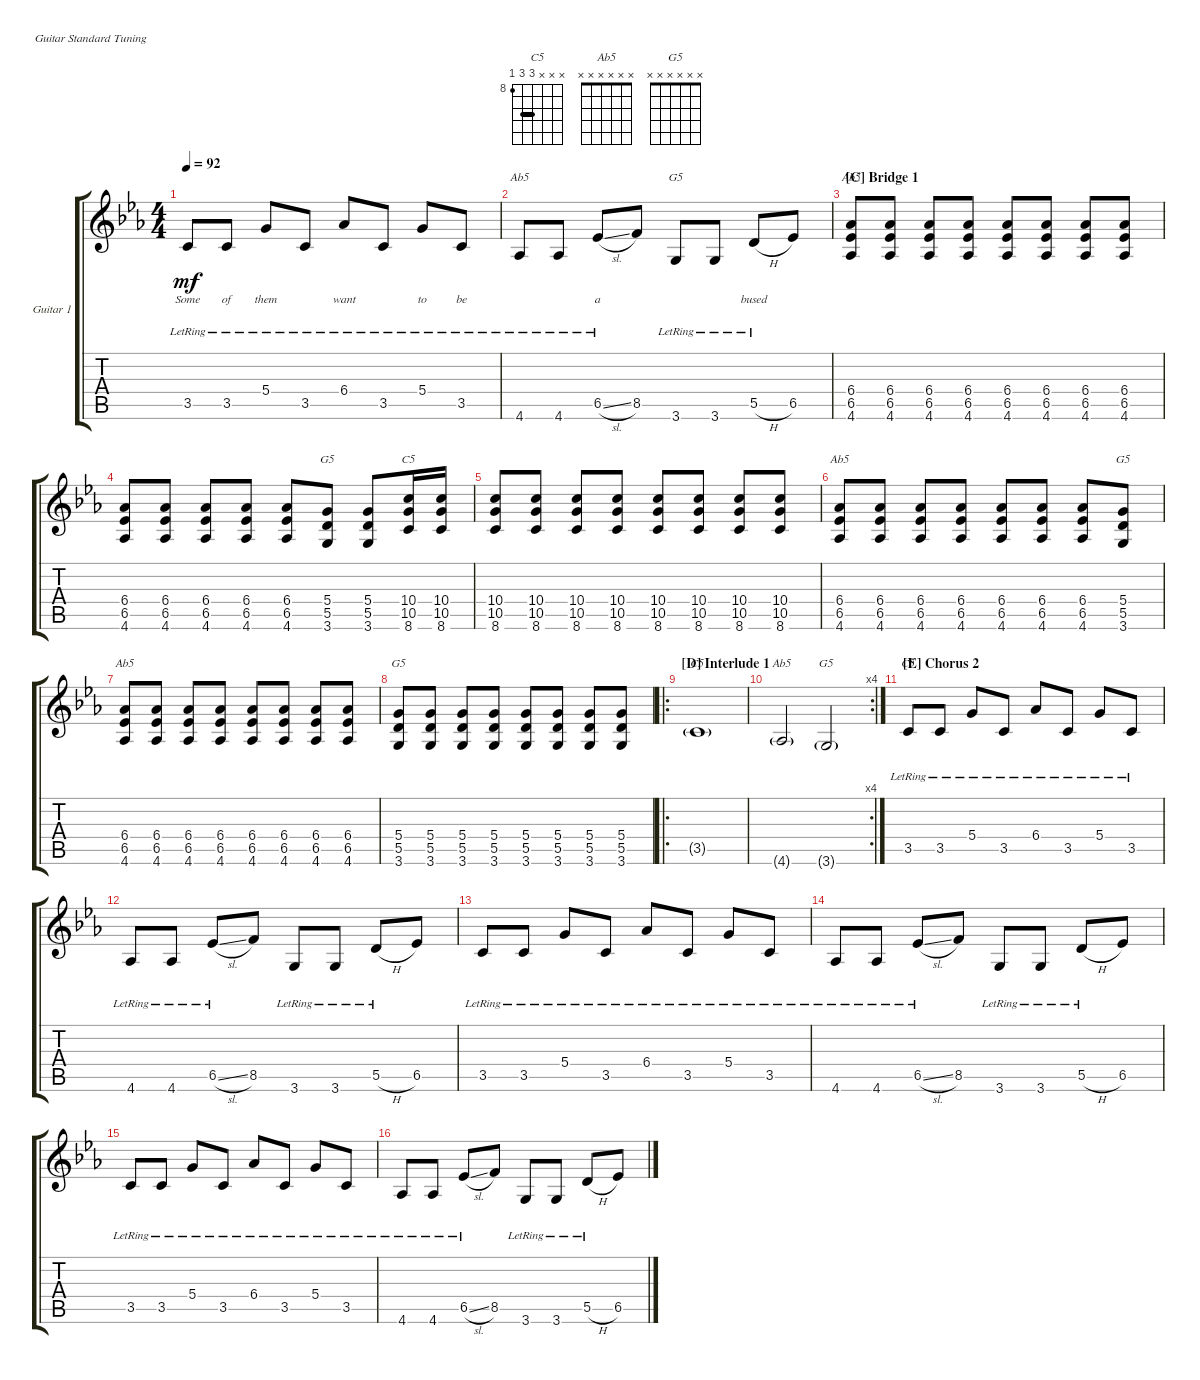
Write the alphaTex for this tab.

\defaultSystemsLayout 4
\bracketExtendMode groupsimilarinstruments
\firstSystemTrackNameOrientation horizontal
\otherSystemsTrackNameOrientation horizontal
\track ("Guitar 1" "Guitar 1") {instrument overdrivenguitar}
\staff {score tabs}
\tuning (E4 B3 G3 D3 A2 E2)
\chord ("C5" x x x 5 3 x)
\chord ("C5" x x x x x x)
\chord ("Ab5" x x x x 6 4) {firstfret 4}
\chord ("G5" x x x x 5 3)
\chord ("Ab5" x x x 6 6 4) {firstfret 4 barre 6}
\chord ("G5" x x x 5 5 3) {barre 5}
\chord ("C5" x x x 10 10 8) {firstfret 8 barre 10}
\chord ("Ab5" x x x x x x)
\chord ("G5" x x x x x x)
\ts (4 4)
\tempo 92
\clef g2
\ks cminor
3.5{lr}.8{lyrics (0 "Some") lyrics (1 "") lyrics (2 "") lyrics (3 "") lyrics (4 "") dy mf} 3.5{lr}.8{lyrics (0 "of") lyrics (1 "") lyrics (2 "") lyrics (3 "") lyrics (4 "")} 5.4{lr}.8{lyrics (0 "them") lyrics (1 "") lyrics (2 "") lyrics (3 "") lyrics (4 "")} 3.5{lr}.8{lyrics (0 "") lyrics (1 "") lyrics (2 "") lyrics (3 "") lyrics (4 "")} 6.4{lr}.8{lyrics (0 "want") lyrics (1 "") lyrics (2 "") lyrics (3 "") lyrics (4 "")} 3.5{lr}.8{lyrics (0 "") lyrics (1 "") lyrics (2 "") lyrics (3 "") lyrics (4 "")} 5.4{lr}.8{lyrics (0 "to") lyrics (1 "") lyrics (2 "") lyrics (3 "") lyrics (4 "")} 3.5{lr}.8{lyrics (0 "be") lyrics (1 "") lyrics (2 "") lyrics (3 "") lyrics (4 "")} |
4.6{lr}.8{ch "Ab5" lyrics (0 "") lyrics (1 "") lyrics (2 "") lyrics (3 "") lyrics (4 "")} 4.6{lr}.8{lyrics (0 "") lyrics (1 "") lyrics (2 "") lyrics (3 "") lyrics (4 "")} 6.5{sl lr}.8{lyrics (0 "a") lyrics (1 "") lyrics (2 "") lyrics (3 "") lyrics (4 "")} 8.5.8{lyrics (0 "") lyrics (1 "") lyrics (2 "") lyrics (3 "") lyrics (4 "")} 3.6{lr}.8{ch "G5" lyrics (0 "") lyrics (1 "") lyrics (2 "") lyrics (3 "") lyrics (4 "")} 3.6{lr}.8{lyrics (0 "") lyrics (1 "") lyrics (2 "") lyrics (3 "") lyrics (4 "")} 5.5{h lr}.8{lyrics (0 "bused") lyrics (1 "") lyrics (2 "") lyrics (3 "") lyrics (4 "")} 6.5.8{lyrics (0 "") lyrics (1 "") lyrics (2 "") lyrics (3 "") lyrics (4 "")} |
\section ("C" "Bridge 1")
(4.6 6.5 6.4).8{ch "Ab5" lyrics (0 "") lyrics (1 "") lyrics (2 "") lyrics (3 "") lyrics (4 "")} (4.6 6.5 6.4).8 (6.4 4.6 6.5).8 (4.6 6.5 6.4).8 (4.6 6.5 6.4).8 (6.4 4.6 6.5).8 (4.6 6.5 6.4).8 (6.4 4.6 6.5).8 |
(4.6 6.5 6.4).8 (6.4 4.6 6.5).8 (4.6 6.5 6.4).8 (6.4 4.6 6.5).8 (4.6 6.5 6.4).8 (5.4 3.6 5.5).8{ch "G5"} (3.6 5.5 5.4).8 (8.6 10.5 10.4).16{ch "C5"} (10.4 10.5 8.6).16 |
(8.6 10.5 10.4).8 (10.4 10.5 8.6).8 (10.4 10.5 8.6).8 (10.4 10.5 8.6).8 (8.6 10.5 10.4).8 (10.4 10.5 8.6).8 (10.4 10.5 8.6).8 (10.4 10.5 8.6).8 |
(4.6 6.5 6.4).8{ch "Ab5"} (4.6 6.5 6.4).8 (6.4 4.6 6.5).8 (4.6 6.5 6.4).8 (4.6 6.5 6.4).8 (6.4 4.6 6.5).8 (4.6 6.5 6.4).8 (5.4 3.6 5.5).8{ch "G5"} |
(4.6 6.5 6.4).8{ch "Ab5"} (4.6 6.5 6.4).8 (6.4 4.6 6.5).8 (4.6 6.5 6.4).8 (4.6 6.5 6.4).8 (4.6 6.5 6.4).8 (6.4 4.6 6.5).8 (4.6 6.5 6.4).8 |
(3.6 5.5 5.4).8{ch "G5"} (5.4 5.5 3.6).8 (5.4 5.5 3.6).8 (5.4 5.5 3.6).8 (5.4 5.5 3.6).8 (5.4 5.5 3.6).8 (5.4 5.5 3.6).8 (5.4 5.5 3.6).8 |
\ro
\section ("D" "Interlude 1")
3.5{g}.1{ch "C5"} |
\rc 4
4.6{g}.2{ch "Ab5"} 3.6{g}.2{ch "G5"} |
\section ("E" "Chorus 2")
3.5{lr}.8{ch "C5" lyrics (0 "") lyrics (1 "") lyrics (2 "") lyrics (3 "") lyrics (4 "")} 3.5{lr}.8{lyrics (0 "") lyrics (1 "") lyrics (2 "") lyrics (3 "") lyrics (4 "")} 5.4{lr}.8{lyrics (0 "") lyrics (1 "") lyrics (2 "") lyrics (3 "") lyrics (4 "")} 3.5{lr}.8{lyrics (0 "") lyrics (1 "") lyrics (2 "") lyrics (3 "") lyrics (4 "")} 6.4{lr}.8{lyrics (0 "") lyrics (1 "") lyrics (2 "") lyrics (3 "") lyrics (4 "")} 3.5{lr}.8{lyrics (0 "") lyrics (1 "") lyrics (2 "") lyrics (3 "") lyrics (4 "")} 5.4{lr}.8{lyrics (0 "") lyrics (1 "") lyrics (2 "") lyrics (3 "") lyrics (4 "")} 3.5{lr}.8{lyrics (0 "") lyrics (1 "") lyrics (2 "") lyrics (3 "") lyrics (4 "")} |
4.6{lr}.8{lyrics (0 "") lyrics (1 "") lyrics (2 "") lyrics (3 "") lyrics (4 "")} 4.6{lr}.8{lyrics (0 "") lyrics (1 "") lyrics (2 "") lyrics (3 "") lyrics (4 "")} 6.5{sl lr}.8{lyrics (0 "") lyrics (1 "") lyrics (2 "") lyrics (3 "") lyrics (4 "")} 8.5.8{lyrics (0 "") lyrics (1 "") lyrics (2 "") lyrics (3 "") lyrics (4 "")} 3.6{lr}.8{lyrics (0 "") lyrics (1 "") lyrics (2 "") lyrics (3 "") lyrics (4 "")} 3.6{lr}.8{lyrics (0 "") lyrics (1 "") lyrics (2 "") lyrics (3 "") lyrics (4 "")} 5.5{h lr}.8{lyrics (0 "") lyrics (1 "") lyrics (2 "") lyrics (3 "") lyrics (4 "")} 6.5.8{lyrics (0 "") lyrics (1 "") lyrics (2 "") lyrics (3 "") lyrics (4 "")} |
3.5{lr}.8{lyrics (0 "") lyrics (1 "") lyrics (2 "") lyrics (3 "") lyrics (4 "")} 3.5{lr}.8{lyrics (0 "") lyrics (1 "") lyrics (2 "") lyrics (3 "") lyrics (4 "")} 5.4{lr}.8{lyrics (0 "") lyrics (1 "") lyrics (2 "") lyrics (3 "") lyrics (4 "")} 3.5{lr}.8{lyrics (0 "") lyrics (1 "") lyrics (2 "") lyrics (3 "") lyrics (4 "")} 6.4{lr}.8{lyrics (0 "") lyrics (1 "") lyrics (2 "") lyrics (3 "") lyrics (4 "")} 3.5{lr}.8{lyrics (0 "") lyrics (1 "") lyrics (2 "") lyrics (3 "") lyrics (4 "")} 5.4{lr}.8{lyrics (0 "") lyrics (1 "") lyrics (2 "") lyrics (3 "") lyrics (4 "")} 3.5{lr}.8{lyrics (0 "") lyrics (1 "") lyrics (2 "") lyrics (3 "") lyrics (4 "")} |
4.6{lr}.8{lyrics (0 "") lyrics (1 "") lyrics (2 "") lyrics (3 "") lyrics (4 "")} 4.6{lr}.8{lyrics (0 "") lyrics (1 "") lyrics (2 "") lyrics (3 "") lyrics (4 "")} 6.5{sl lr}.8{lyrics (0 "") lyrics (1 "") lyrics (2 "") lyrics (3 "") lyrics (4 "")} 8.5.8{lyrics (0 "") lyrics (1 "") lyrics (2 "") lyrics (3 "") lyrics (4 "")} 3.6{lr}.8{lyrics (0 "") lyrics (1 "") lyrics (2 "") lyrics (3 "") lyrics (4 "")} 3.6{lr}.8{lyrics (0 "") lyrics (1 "") lyrics (2 "") lyrics (3 "") lyrics (4 "")} 5.5{h lr}.8{lyrics (0 "") lyrics (1 "") lyrics (2 "") lyrics (3 "") lyrics (4 "")} 6.5.8{lyrics (0 "") lyrics (1 "") lyrics (2 "") lyrics (3 "") lyrics (4 "")} |
3.5{lr}.8{lyrics (0 "") lyrics (1 "") lyrics (2 "") lyrics (3 "") lyrics (4 "")} 3.5{lr}.8{lyrics (0 "") lyrics (1 "") lyrics (2 "") lyrics (3 "") lyrics (4 "")} 5.4{lr}.8{lyrics (0 "") lyrics (1 "") lyrics (2 "") lyrics (3 "") lyrics (4 "")} 3.5{lr}.8{lyrics (0 "") lyrics (1 "") lyrics (2 "") lyrics (3 "") lyrics (4 "")} 6.4{lr}.8{lyrics (0 "") lyrics (1 "") lyrics (2 "") lyrics (3 "") lyrics (4 "")} 3.5{lr}.8{lyrics (0 "") lyrics (1 "") lyrics (2 "") lyrics (3 "") lyrics (4 "")} 5.4{lr}.8{lyrics (0 "") lyrics (1 "") lyrics (2 "") lyrics (3 "") lyrics (4 "")} 3.5{lr}.8{lyrics (0 "") lyrics (1 "") lyrics (2 "") lyrics (3 "") lyrics (4 "")} |
4.6{lr}.8{lyrics (0 "") lyrics (1 "") lyrics (2 "") lyrics (3 "") lyrics (4 "")} 4.6{lr}.8{lyrics (0 "") lyrics (1 "") lyrics (2 "") lyrics (3 "") lyrics (4 "")} 6.5{sl lr}.8{lyrics (0 "") lyrics (1 "") lyrics (2 "") lyrics (3 "") lyrics (4 "")} 8.5.8{lyrics (0 "") lyrics (1 "") lyrics (2 "") lyrics (3 "") lyrics (4 "")} 3.6{lr}.8{lyrics (0 "") lyrics (1 "") lyrics (2 "") lyrics (3 "") lyrics (4 "")} 3.6{lr}.8{lyrics (0 "") lyrics (1 "") lyrics (2 "") lyrics (3 "") lyrics (4 "")} 5.5{h lr}.8{lyrics (0 "") lyrics (1 "") lyrics (2 "") lyrics (3 "") lyrics (4 "")} 6.5.8{lyrics (0 "") lyrics (1 "") lyrics (2 "") lyrics (3 "") lyrics (4 "")}
